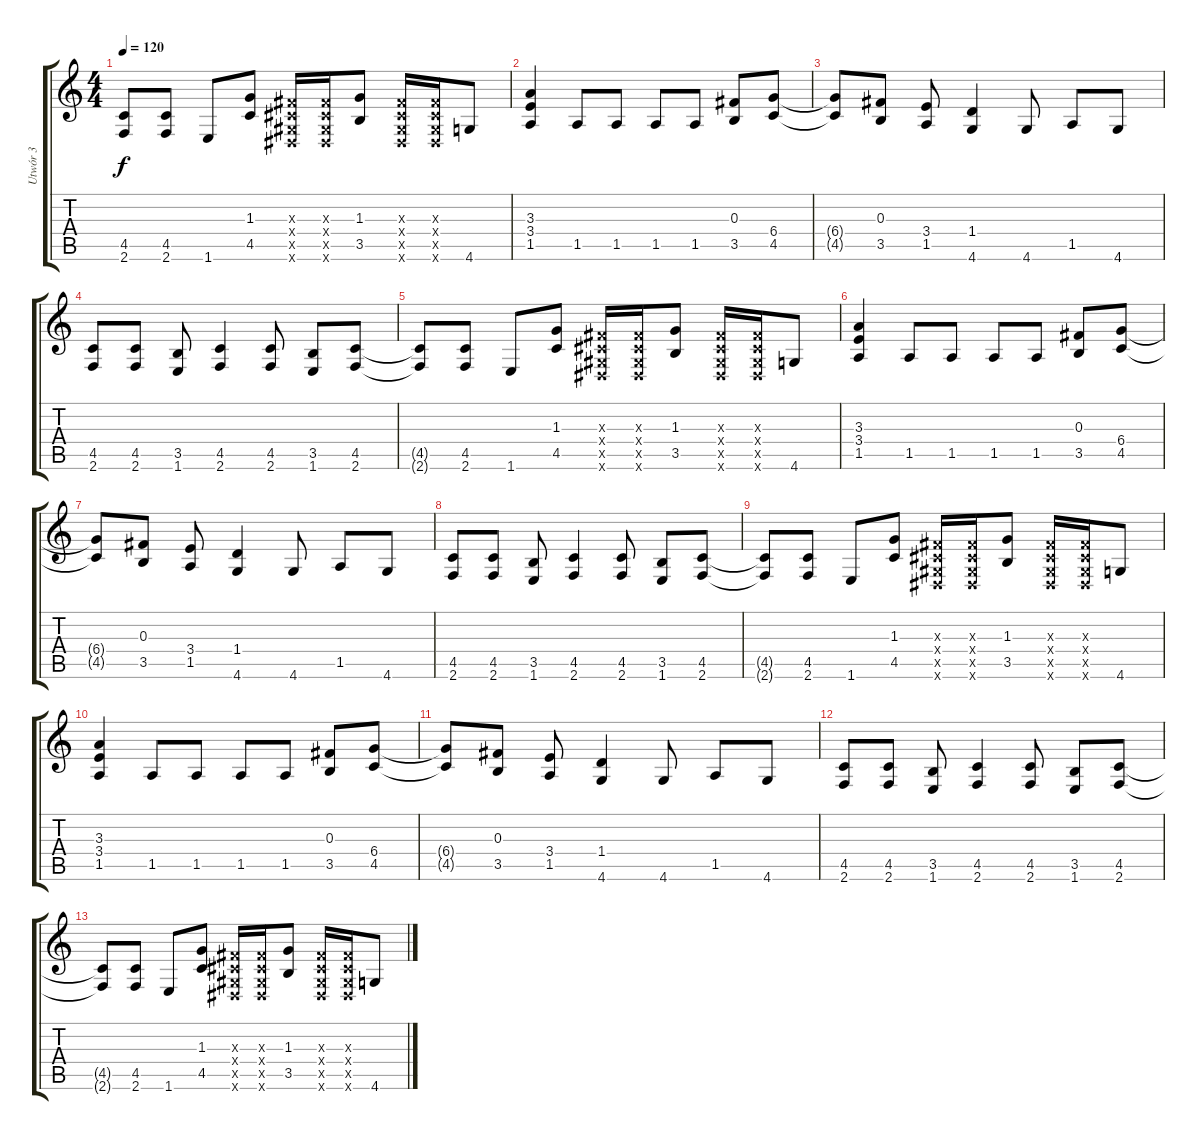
\track ("Utwór 3" "Utwór 3") {instrument overdrivenguitar}
\staff {score tabs}
\tuning (Eb4 Bb3 Gb3 Db3 Ab2 Eb2) {hide}
\ts (4 4)
\tempo 120
\clef g2
\ks c
(4.5{t} 2.6{t}).8{dy f} (4.5 2.6).8 1.6.8 (1.3 4.5).8 (0.3{x} 0.4{x} 0.5{x} 0.6{x}).16 (0.3{x} 0.4{x} 0.5{x} 0.6{x}).16 (1.3 3.5).8 (0.3{x} 0.4{x} 0.5{x} 0.6{x}).16 (0.3{x} 0.4{x} 0.5{x} 0.6{x}).16 4.6.8 |
(3.3 3.4 1.5).4 1.5.8 1.5.8 1.5.8 1.5.8 (0.3 3.5).8 (6.4 4.5).8 |
(6.4{t} 4.5{t}).8 (0.3 3.5).8 (3.4 1.5).8 (1.4 4.6).4 4.6.8 1.5.8 4.6.8 |
(4.5 2.6).8 (4.5 2.6).8 (3.5 1.6).8 (4.5 2.6).4 (4.5 2.6).8 (3.5 1.6).8 (4.5 2.6).8 |
(4.5{t} 2.6{t}).8 (4.5 2.6).8 1.6.8 (1.3 4.5).8 (0.3{x} 0.4{x} 0.5{x} 0.6{x}).16 (0.3{x} 0.4{x} 0.5{x} 0.6{x}).16 (1.3 3.5).8 (0.3{x} 0.4{x} 0.5{x} 0.6{x}).16 (0.3{x} 0.4{x} 0.5{x} 0.6{x}).16 4.6.8 |
(3.3 3.4 1.5).4 1.5.8 1.5.8 1.5.8 1.5.8 (0.3 3.5).8 (6.4 4.5).8 |
(6.4{t} 4.5{t}).8 (0.3 3.5).8 (3.4 1.5).8 (1.4 4.6).4 4.6.8 1.5.8 4.6.8 |
(4.5 2.6).8 (4.5 2.6).8 (3.5 1.6).8 (4.5 2.6).4 (4.5 2.6).8 (3.5 1.6).8 (4.5 2.6).8 |
(4.5{t} 2.6{t}).8 (4.5 2.6).8 1.6.8 (1.3 4.5).8 (0.3{x} 0.4{x} 0.5{x} 0.6{x}).16 (0.3{x} 0.4{x} 0.5{x} 0.6{x}).16 (1.3 3.5).8 (0.3{x} 0.4{x} 0.5{x} 0.6{x}).16 (0.3{x} 0.4{x} 0.5{x} 0.6{x}).16 4.6.8 |
(3.3 3.4 1.5).4 1.5.8 1.5.8 1.5.8 1.5.8 (0.3 3.5).8 (6.4 4.5).8 |
(6.4{t} 4.5{t}).8 (0.3 3.5).8 (3.4 1.5).8 (1.4 4.6).4 4.6.8 1.5.8 4.6.8 |
(4.5 2.6).8 (4.5 2.6).8 (3.5 1.6).8 (4.5 2.6).4 (4.5 2.6).8 (3.5 1.6).8 (4.5 2.6).8 |
(4.5{t} 2.6{t}).8 (4.5 2.6).8 1.6.8 (1.3 4.5).8 (0.3{x} 0.4{x} 0.5{x} 0.6{x}).16 (0.3{x} 0.4{x} 0.5{x} 0.6{x}).16 (1.3 3.5).8 (0.3{x} 0.4{x} 0.5{x} 0.6{x}).16 (0.3{x} 0.4{x} 0.5{x} 0.6{x}).16 4.6.8
